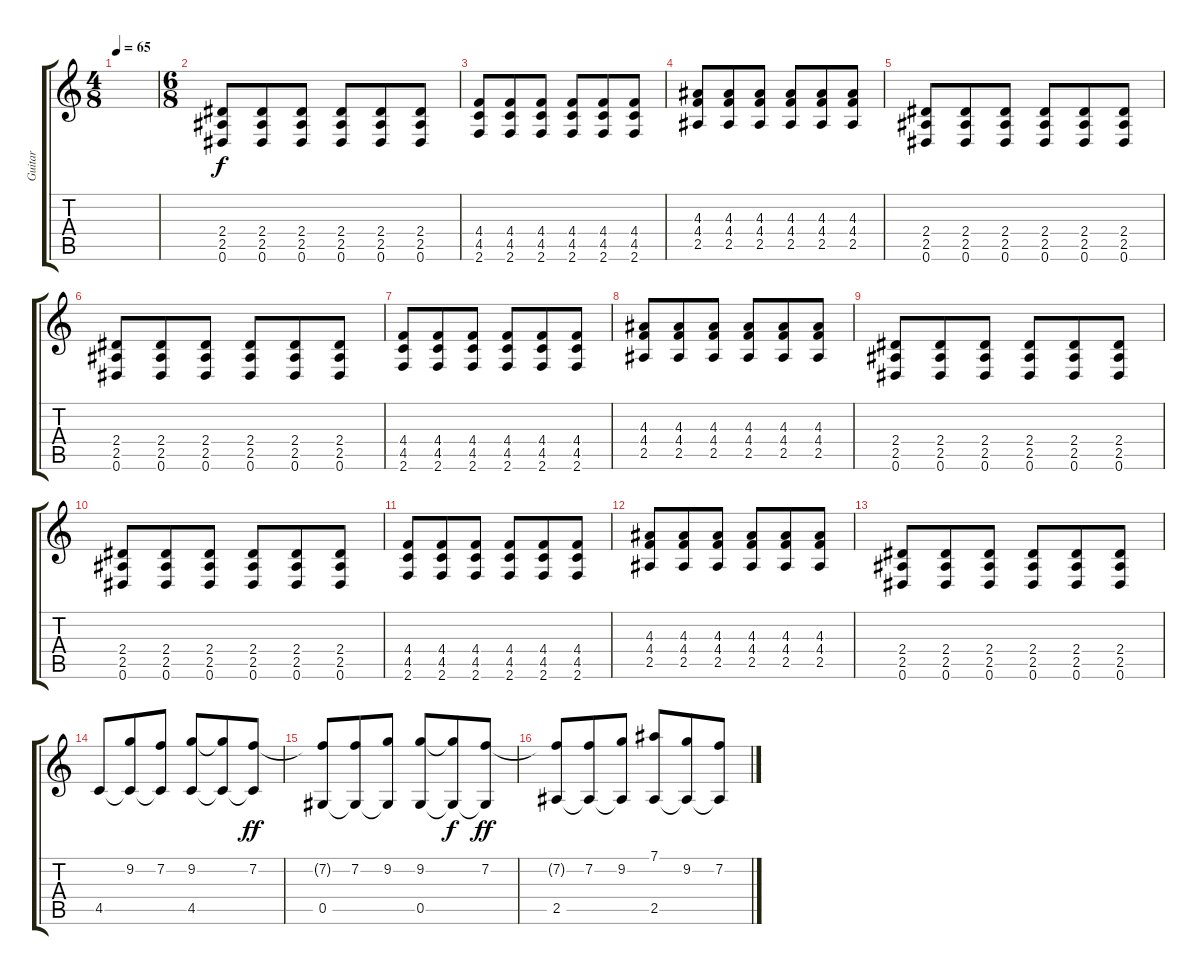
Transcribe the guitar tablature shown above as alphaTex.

\track ("Guitar" "Guitar") {instrument overdrivenguitar}
\staff {score tabs}
\tuning (Eb4 Bb3 Gb3 Db3 Ab2 Eb2) {hide}
\ts (4 8)
\tempo 65
\clef g2
\ks c
|
\ts (6 8)
(2.4 2.5 0.6).8 (2.4 2.5 0.6).8 (2.4 2.5 0.6).8 (2.4 2.5 0.6).8 (2.4 2.5 0.6).8 (2.4 2.5 0.6).8 |
(4.4 4.5 2.6).8 (4.4 4.5 2.6).8 (4.4 4.5 2.6).8 (4.4 4.5 2.6).8 (4.4 4.5 2.6).8 (4.4 4.5 2.6).8 |
(4.3 4.4 2.5).8 (4.3 4.4 2.5).8 (4.3 4.4 2.5).8 (4.3 4.4 2.5).8 (4.3 4.4 2.5).8 (4.3 4.4 2.5).8 |
(2.4 2.5 0.6).8 (2.4 2.5 0.6).8 (2.4 2.5 0.6).8 (2.4 2.5 0.6).8 (2.4 2.5 0.6).8 (2.4 2.5 0.6).8 |
(2.4 2.5 0.6).8 (2.4 2.5 0.6).8 (2.4 2.5 0.6).8 (2.4 2.5 0.6).8 (2.4 2.5 0.6).8 (2.4 2.5 0.6).8 |
(4.4 4.5 2.6).8 (4.4 4.5 2.6).8 (4.4 4.5 2.6).8 (4.4 4.5 2.6).8 (4.4 4.5 2.6).8 (4.4 4.5 2.6).8 |
(4.3 4.4 2.5).8 (4.3 4.4 2.5).8 (4.3 4.4 2.5).8 (4.3 4.4 2.5).8 (4.3 4.4 2.5).8 (4.3 4.4 2.5).8 |
(2.4 2.5 0.6).8 (2.4 2.5 0.6).8 (2.4 2.5 0.6).8 (2.4 2.5 0.6).8 (2.4 2.5 0.6).8 (2.4 2.5 0.6).8 |
(2.4 2.5 0.6).8 (2.4 2.5 0.6).8 (2.4 2.5 0.6).8 (2.4 2.5 0.6).8 (2.4 2.5 0.6).8 (2.4 2.5 0.6).8 |
(4.4 4.5 2.6).8 (4.4 4.5 2.6).8 (4.4 4.5 2.6).8 (4.4 4.5 2.6).8 (4.4 4.5 2.6).8 (4.4 4.5 2.6).8 |
(4.3 4.4 2.5).8 (4.3 4.4 2.5).8 (4.3 4.4 2.5).8 (4.3 4.4 2.5).8 (4.3 4.4 2.5).8 (4.3 4.4 2.5).8 |
(2.4 2.5 0.6).8 (2.4 2.5 0.6).8 (2.4 2.5 0.6).8 (2.4 2.5 0.6).8 (2.4 2.5 0.6).8 (2.4 2.5 0.6).8 |
4.5.8 (9.2 4.5{t}).8 (7.2 4.5{t}).8 (9.2 4.5).8 (9.2{t} 4.5{t}).8{dy f} (7.2 4.5{t}).8{dy ff} |
(7.2{t} 0.5).8 (7.2 0.5{t}).8 (9.2 0.5{t}).8 (9.2 0.5).8 (9.2{t} 0.5{t}).8{dy f} (7.2 0.5{t}).8{dy ff} |
(7.2{t} 2.5).8 (7.2 2.5{t}).8 (9.2 2.5{t}).8 (7.1 2.5).8 (9.2 2.5{t}).8 (7.2 2.5{t}).8
